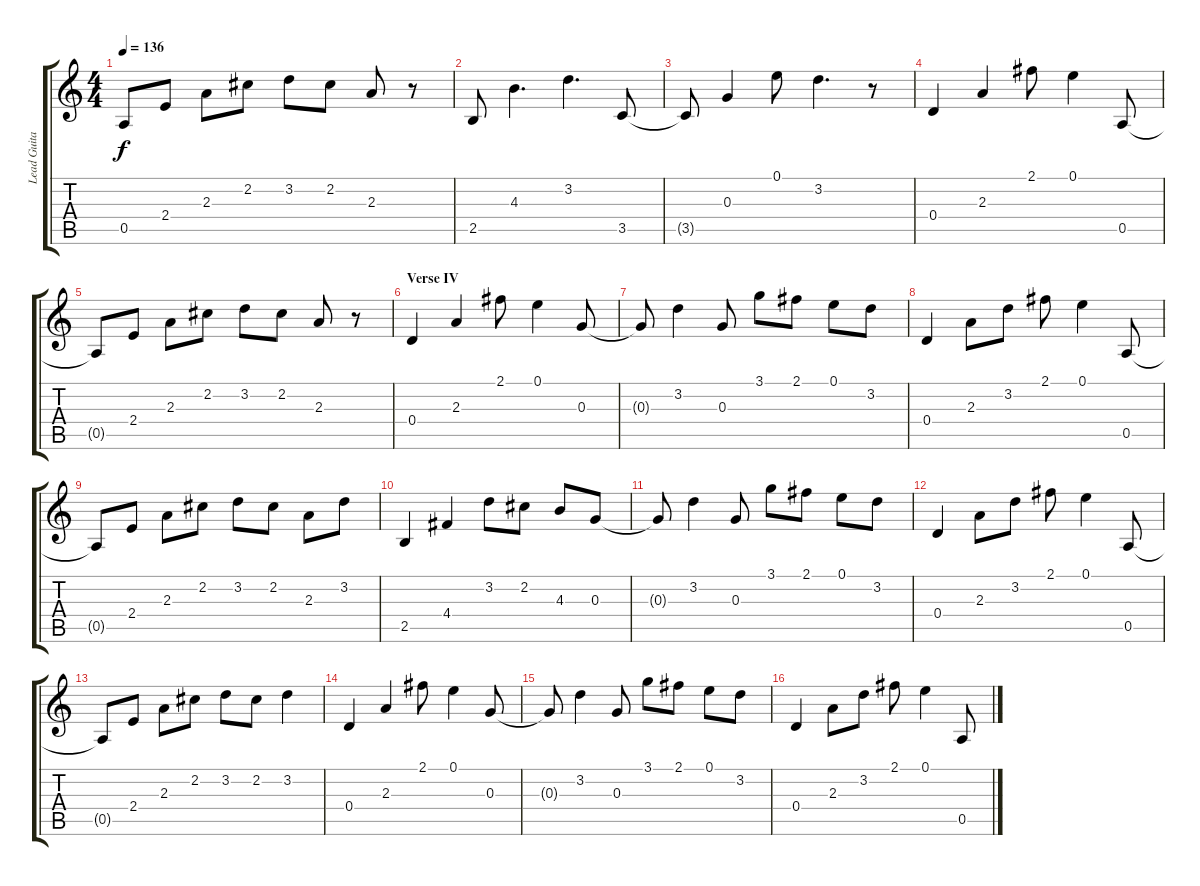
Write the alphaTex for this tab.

\track ("Lead Guitar" "Lead Guita") {instrument electricguitarjazz}
\staff {score tabs}
\tuning (E4 B3 G3 D3 A2 E2) {hide}
\ts (4 4)
\tempo 136
\clef g2
\ks c
0.5{t}.8{dy f} 2.4.8 2.3.8 2.2.8 3.2.8 2.2.8 2.3.8 r.8 |
2.5.8 4.3.4{d} 3.2.4{d} 3.5.8 |
3.5{t}.8 0.3.4 0.1.8 3.2.4{d} r.8 |
0.4.4 2.3.4 2.1.8 0.1.4 0.5.8 |
0.5{t}.8 2.4.8 2.3.8 2.2.8 3.2.8 2.2.8 2.3.8 r.8 |
\section ("" "Verse IV")
0.4.4 2.3.4 2.1.8 0.1.4 0.3.8 |
0.3{t}.8 3.2.4 0.3.8 3.1.8 2.1.8 0.1.8 3.2.8 |
0.4.4 2.3.8 3.2.8 2.1.8 0.1.4 0.5.8 |
0.5{t}.8 2.4.8 2.3.8 2.2.8 3.2.8 2.2.8 2.3.8 3.2.8 |
2.5.4 4.4.4 3.2.8 2.2.8 4.3.8 0.3.8 |
0.3{t}.8 3.2.4 0.3.8 3.1.8 2.1.8 0.1.8 3.2.8 |
0.4.4 2.3.8 3.2.8 2.1.8 0.1.4 0.5.8 |
0.5{t}.8 2.4.8 2.3.8 2.2.8 3.2.8 2.2.8 3.2.4 |
0.4.4 2.3.4 2.1.8 0.1.4 0.3.8 |
0.3{t}.8 3.2.4 0.3.8 3.1.8 2.1.8 0.1.8 3.2.8 |
0.4.4 2.3.8 3.2.8 2.1.8 0.1.4 0.5.8
